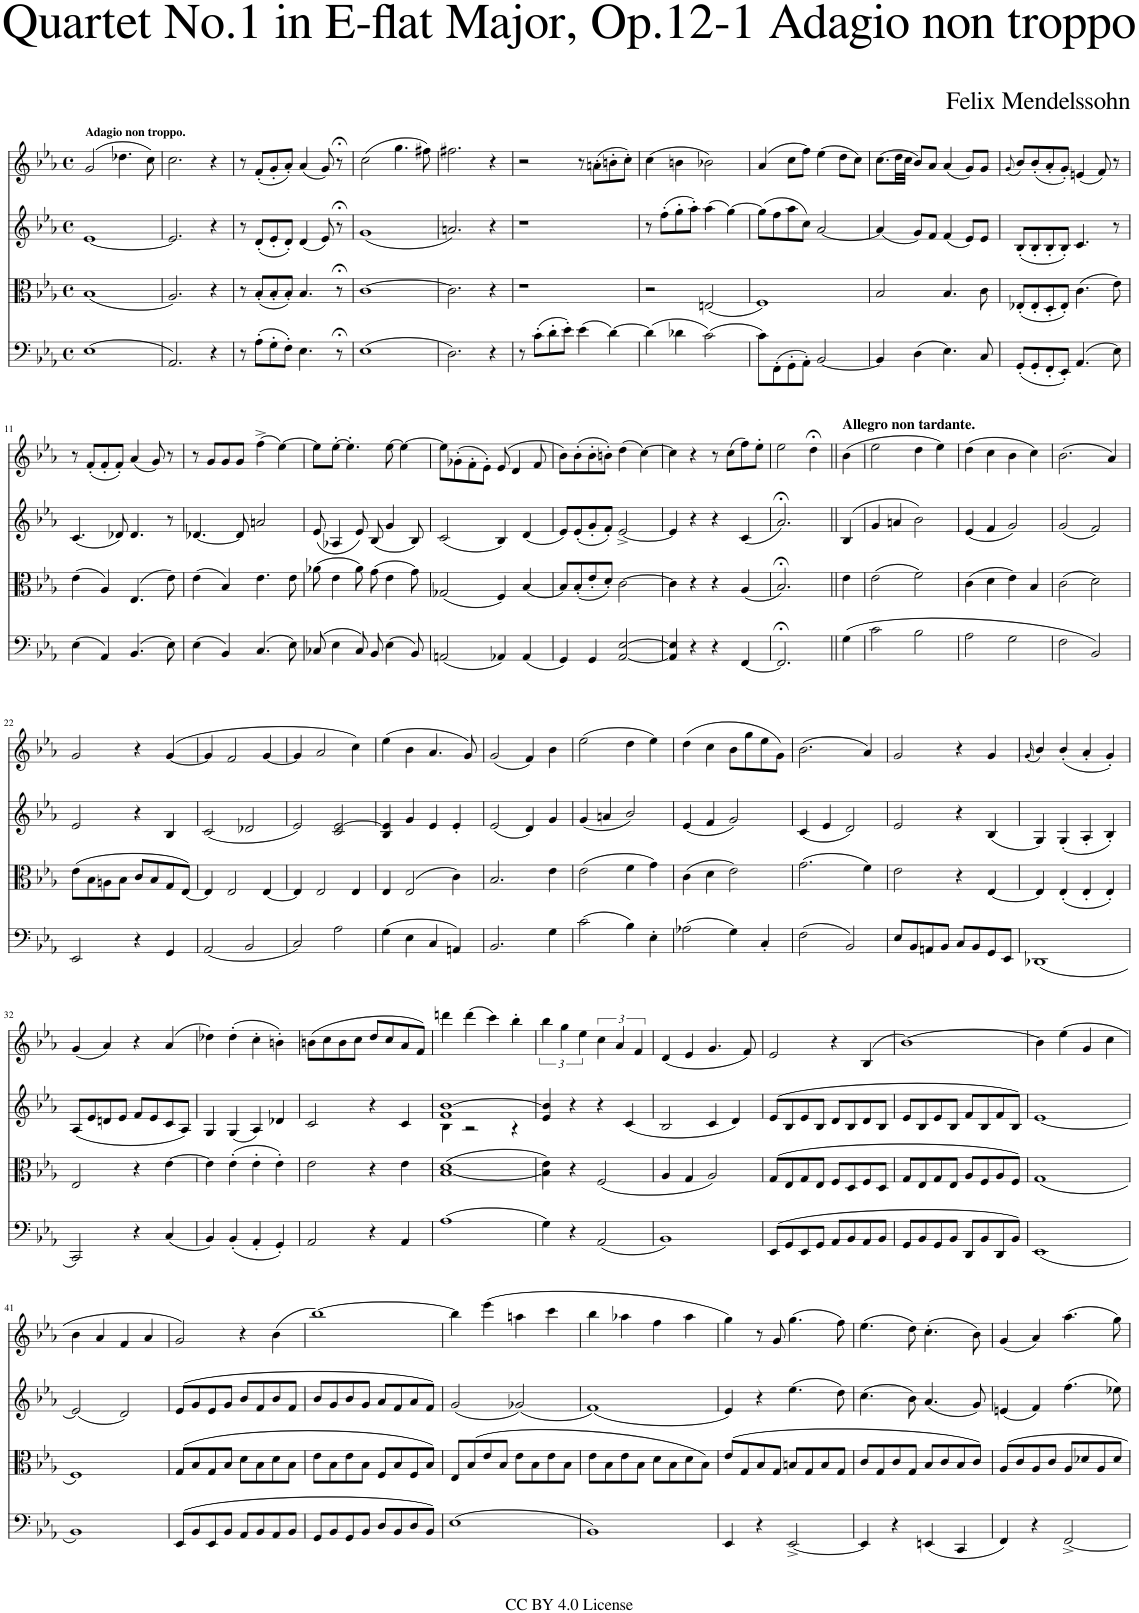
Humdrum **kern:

**kern	**kern	**kern	**kern
*part4	*part3	*part2	*part1
*staff4	*staff3	*staff2	*staff1
*I"Cello	*I"Viola	*I"Violin II	*I"Violin I
*	*I'Vla	*I'Vln	*I'Vln
*clefF4	*clefC3	*clefG2	*clefG2
*k[b-e-a-]	*k[b-e-a-]	*k[b-e-a-]	*k[b-e-a-]
*M4/4	*M4/4	*M4/4	*M4/4
*met(c)	*met(c)	*met(c)	*met(c)
=1	=1	=1	=1
!	!	!	!LO:TX:a:B:t=Adagio non troppo.
(>1E-	(1B-	[1e-	(>2g/
.	.	.	4.dd-X\
.	.	.	8cc\)
=2	=2	=2	=2
2.AA-/)	2.A-/)	2.e-/]	2.cc\
4r	4r	4r	4r
=3	=3	=3	=3
8r	8r	8r	8r
(>8A-'\L	(8B-'/L	(8d'/L	(8f'/L
8G'\	8B-'/	8e-'/	8g'/
8F'\J)	8B-'/J)	8d'/J)	8a-'/J)
4.E-\	4.B-/	(4d/	(4a-/
.	.	8e-/)	8g/)
8r;<	8r;<	8r;<	8r;<
=4	=4	=4	=4
(>1E-	[1c	(1g	(>2cc\
.	.	.	4.gg\
.	.	.	8ff#X\)
=5	=5	=5	=5
2.D\)	2.c\]	2.an/)	2.ff#X\
4r	4r	4r	4r
=6	=6	=6	=6
8r	1r	1r	2r
(>8c'\L	.	.	.
8d'\	.	.	.
8e-'\J)	.	.	.
(>4e-\	.	.	8r
.	.	.	(>8an'\L
[4d\)	.	.	8bn'\
.	.	.	8cc'\J)
=7	=7	=7	=7
(>4d\]	2r	8r	(>4cc\
.	.	(>8ff'\L	.
4d-X\	.	8gg'\	4bn\
.	.	8aa-'\J)	.
(>2c\)	(2En/	(>4aa-\	2b-X\)
.	.	[4gg\)	.
=8	=8	=8	=8
8c\L)	1F)	(>8gg\L]	(>4a-/
(>8FF'\	.	8ff\	.
8GG'\	.	8aa-\	8cc\L
8AA-'\J)	.	8cc\J)	8ff\J)
[2BB-/	.	[2a-/	(>4ee-\
.	.	.	8dd\L
.	.	.	8cc\J)
=9	=9	=9	=9
4BB-/]	2B-/	(4a-/]	(>8.cc\L
.	.	.	32dd\LL
.	.	.	32cc\JJJ
(>4D\	.	8g/L)	8b-/L)
.	.	8f/J	8a-/J
4.E-\)	4.B-/	(4f/	(4a-/
.	.	8e-/L)	8g/L)
8C/	8c\	8e-/J	8g/J
=10	=10	=10	=10
.	.	.	(8qg/
(8GG'/L	(8E-X'/L	(8B-'/L	8b-/L)
8GG'/	8E-'/	8B-'/	(8b-'/
8FF'/	8D'/	8B-'/	8a-'/
8EE-'/J)	8E-'/J)	8B-'/J)	8g'/J)
(>4.AA-/	(>4.c\	4.c/	(4en/
.	.	.	8f/)
8E-\)	8e-\)	8r	8r
!!LO:LB:g=z
=11	=11	=11	=11
(>4E-\	(>4e-\	(4.c/	8r
.	.	.	(8f'/L
4AA-/)	4A-/)	.	8f'/
.	.	8d-X/)	8f'/J)
(>4.BB-/	(>4.E-/	4.d-/	(4a-/
.	.	.	8g/)
8E-\)	8e-\)	8r	8r
=12	=12	=12	=12
(>4E-\	(>4e-\	[4.d-X/	8r
.	.	.	8g/L
4BB-/)	4B-/)	.	8g/
.	.	8d-/]	8g/J
(>4.C/	4.e-\	2an/	(>4ff^\
.	.	.	[4ee-\)
8E-\)	8e-\	.	.
=13	=13	=13	=13
(>8C-X/	(>8a-X\	(8e-/	8ee-\L]
4E-\	4e-\	4A-X/	[8ee-'\J
.	.	.	4.ee-'\]
8C-/)	8a-\)	8e-/)	.
8BB-/	(>8g\	(8B-/	.
(>4E-\	4e-\	4g/	[8ee-\
.	.	.	4ee-\_
8BB-/)	8g\)	8B-/)	.
=14	=14	=14	=14
(2AAn/	(2G-X/	(2c/	8ee-\L]
.	.	.	(>8g-X'\
.	.	.	8f'\
.	.	.	8e-'\J)
4AA-X/)	4F/)	4B-/)	(8e-/
.	.	.	4d/
(4AA-/	[4B-/	(4d/	.
.	.	.	8f/
=15	=15	=15	=15
4GG/)	8B-/L]	8e-/L)	8b-\L)
.	(8B-'/	(8e-'/	(>8b-'\
4GG/	8e-'/	8g'/	8b-'\
.	8d'/J)	8f'/J)	8bn'\J)
[2AA-/ [2E-/	[2c\	[2e-^/	(>4dd\
.	.	.	[4cc\)
=16	=16	=16	=16
4AA-/] 4E-/]	4c\]	4e-/]	4cc\]
4r	4r	4r	4r
4r	4r	4r	8r
.	.	.	(>8cc\L
[4FF/	(4A-/	(4c/	8ff\)
.	.	.	8ee-'\J
=17	=17	=17	=17
2.FF;</]	2.B-;</)	2.a-;</)	2ee-\
.	.	.	4dd;<\
=18||	=18||	=18||	=18||
!	!	!	!LO:TX:a:B:t=Allegro non tardante.
(>4G\	4e-\	(4B-/	(>4b-\
=19	=19	=19	=19
2c\	(>2e-\	4g/	2ee-\
.	.	4an/	.
2B-\	2f\)	2b-\)	4dd\
.	.	.	4ee-\)
=20	=20	=20	=20
2A-\	(>4c\	(4e-/	(>4dd\
.	4d\	4f/	4cc\
2G\	4e-\)	2g/)	4b-\
.	4B-/	.	4cc\)
=21	=21	=21	=21
2F\	(>2c\	(2g/	(>2.b-\
2BB-/)	2d\)	2f/)	.
.	.	.	4a-/)
!!LO:LB:g=z
=22	=22	=22	=22
2EE-/	(>8e-\L	2e-/	2g/
.	8B-\	.	.
.	8An\	.	.
.	8B-\J	.	.
4r	8c/L	4r	4r
.	8B-/	.	.
4GG/	8G/	4B-/	(>[4g/
.	[8E-/J)	.	.
=23	=23	=23	=23
(2AA-/	4E-/]	(2c/	4g/]
.	2E-/	.	2f/
2BB-/	.	2d-X/	.
.	[4E-/	.	[4g/
=24	=24	=24	=24
2C/)	4E-/]	2e-/)	4g/]
.	2E-/	.	2a-/
2A-\	.	2c/ [2e-/	.
.	4E-/	.	4cc\)
=25	=25	=25	=25
(>4G\	4E-/	4B-/ 4e-/]	(>4ee-\
4E-\	(>2E-/	4g/	4b-\
4C/	.	4e-/	4.a-/
4AAn/)	4c\)	4e-'/	.
.	.	.	8g/)
=26	=26	=26	=26
2.BB-/	2.B-/	(2e-/	(2g/
.	.	4d/)	4f/)
4G\	4e-\	4g/	4b-\
=27	=27	=27	=27
(>2c\	(>2e-\	(4g/	(>2ee-\
.	.	4an/	.
4B-\)	4f\	2b-/)	4dd\
4E-'\	4g\)	.	4ee-\)
=28	=28	=28	=28
(>2A-X\	(>4c\	(4e-/	(>4dd\
.	4d\	4f/	4cc\
4G\)	2e-\)	2g/)	8b-\L
.	.	.	8gg\
4C'/	.	.	8ee-\
.	.	.	8g\J)
=29	=29	=29	=29
(>2F\	(>2.g\	(4c/	(>2.b-\
.	.	4e-/	.
2BB-/)	.	2d/)	.
.	4f\)	.	4a-/)
=30	=30	=30	=30
8E-/L	2e-\	2e-/	2g/
8BB-/	.	.	.
8AAn/	.	.	.
8BB-/J	.	.	.
8C/L	4r	4r	4r
8BB-/	.	.	.
8GG/	[4E-/	(4B-/	4g/
8EE-/J	.	.	.
=31	=31	=31	=31
.	.	.	(16qg/
(1DD-X	4E-/]	4G/)	4b-/)
.	(4E-'/	(4G'/	(4b-'/
.	4E-'/	4A-'/	4a-'/
.	4E-'/)	4B-'/)	4g'/)
!!LO:LB:g=z
=32	=32	=32	=32
2CC/)	2E-/	(8A-/L	(4g/
.	.	8e-/	.
.	.	8dn/	4a-/)
.	.	8e-/J	.
4r	4r	8f/L	4r
.	.	8e-/	.
(4C/	[4e-\	8c/	(4a-/
.	.	8A-/J)	.
=33	=33	=33	=33
4BB-/)	4e-\]	4G/	4dd-X\)
(4BB-'/	(>4e-'\	(4G/	(>4dd-'\
4AA-'/	4e-'\	4A-/)	4cc'\
4GG'/)	4e-'\)	4d-X/	4bn'\)
=34	=34	=34	=34
2AA-/	2e-\	2c/	(>8bn\L
.	.	.	8cc\
.	.	.	8b\
.	.	.	8cc\J
4r	4r	4r	8dd/L
.	.	.	8cc/
4AA-/	4e-\	4c/	8a-/
.	.	.	8f/J)
=35	=35	=35	=35
*	*	*^	*
(>1A-	([1B- 1d	1f [1b-	4B-\	4dddn\
.	.	.	2r	(>4ddd\
.	.	.	.	4ccc\)
.	.	.	4r	4bb-'\
*	*	*v	*v	*
=36	=36	=36	=36
4G\)	4B-\] 4e-\)	4e-/ 4b-/]	6bb-\
.	.	.	6gg\
4r	4r	4r	.
.	.	.	6ee-\
(2AA-/	(2F/	4r	6cc\
.	.	.	6a-/
.	.	(4c/	.
.	.	.	6f/
=37	=37	=37	=37
1BB-)	4A-/	2B-/	(4d/
.	4G/	.	4e-/
.	2A-/)	4c/	4.g/
.	.	4d/)	.
.	.	.	8f/)
=38	=38	=38	=38
(>8EE-/L	(>8G/L	(>8e-/L	2e-/
8GG/	8E-/	8B-/	.
8EE-/	8G/	8e-/	.
8GG/J	8E-/J	8B-/J	.
8AA-/L	8F/L	8d/L	4r
8BB-/	8D/	8B-/	.
8AA-/	8F/	8d/	(4B-/
8BB-/J	8D/J	8B-/J	.
=39	=39	=39	=39
8GG/L	8G/L	8e-/L	[1b-)
8BB-/	8E-/	8B-/	.
8GG/	8G/	8e-/	.
8BB-/J	8E-/J	8B-/J	.
8DD/L	8A-/L	8f/L	.
8BB-/	8F/	8B-/	.
8DD/	8A-/	8f/	.
8BB-/J)	8F/J)	8B-/J)	.
=40	=40	=40	=40
(1EE-	(1G	[1e-	4b-\]
.	.	.	(>4ee-\
.	.	.	4g/
.	.	.	4cc\
!!LO:LB:g=z
=41	=41	=41	=41
1BB-)	1F)	(2e-/]	4b-\
.	.	.	4a-/
.	.	2d/)	4f/
.	.	.	4a-/
=42	=42	=42	=42
(>8EE-/L	(>8G/L	(>8e-/L	2g/)
8BB-/	8B-/	8g/	.
8EE-/	8G/	8e-/	.
8BB-/J	8B-/J	8g/J	.
8AA-/L	8d\L	8b-/L	4r
8BB-/	8B-\	8f/	.
8AA-/	8d\	8b-/	(>4b-\
8BB-/J	8B-\J	8f/J	.
=43	=43	=43	=43
8GG/L	8e-\L	8b-/L	[1bb-)
8BB-/	8B-\	8g/	.
8GG/	8e-\	8b-/	.
8BB-/J	8B-\J	8g/J	.
8D/L	8F/L	8a-/L	.
8BB-/	8B-/	8f/	.
8D/	8F/	8a-/	.
8BB-/J)	8B-/J)	8f/J)	.
=44	=44	=44	=44
(>1E-	8E-/L	(2g/	4bb-\]
.	(>8B-/	.	.
.	8e-/	.	(>4eee-\
.	8B-/J	.	.
.	8e-\L	(2g-X/)	4aan\
.	8B-\	.	.
.	8e-\	.	4ccc\
.	8B-\J	.	.
=45	=45	=45	=45
1BB-)	8e-\L	(1f)	4bb-\
.	8B-\	.	.
.	8e-\	.	4aa-X\
.	8B-\J	.	.
.	8d\L	.	4ff\
.	8B-\	.	.
.	8d\	.	4aa-\
.	8B-\J)	.	.
=46	=46	=46	=46
4EE-/	(>8e-/L	4e-/)	4gg\)
.	8G/	.	.
4r	8B-/	4r	8r
.	8G/J	.	8g/
[2EE-^/	8Bn/L	(>4.ee-\	(>4.gg\
.	8G/	.	.
.	8B/	.	.
.	8G/J	8dd\)	8ff\)
=47	=47	=47	=47
4EE-/]	8c/L	(>4.cc\	(>4.ee-\
.	8G/	.	.
4r	8c/	.	.
.	8G/J	8b-\)	8dd\)
(4EEn/	8B-/L	(4.a-/	(>4.cc'\
.	8c/	.	.
4CC/	8B-/	.	.
.	8c/J)	8g/)	8b-\)
=48	=48	=48	=48
4FF/)	8A-/L	(4en/	(4g/
.	8c/	.	.
4r	8A-/	4f/)	4a-/)
.	8c/J	.	.
[2FF^/	8A-/L	(>4.ff\	(>4.aa-\
.	8d-X/	.	.
.	8A-/	.	.
.	8d-/J	8ee-X\)	8gg\)
=	=	=	=
*-	*-	*-	*-
